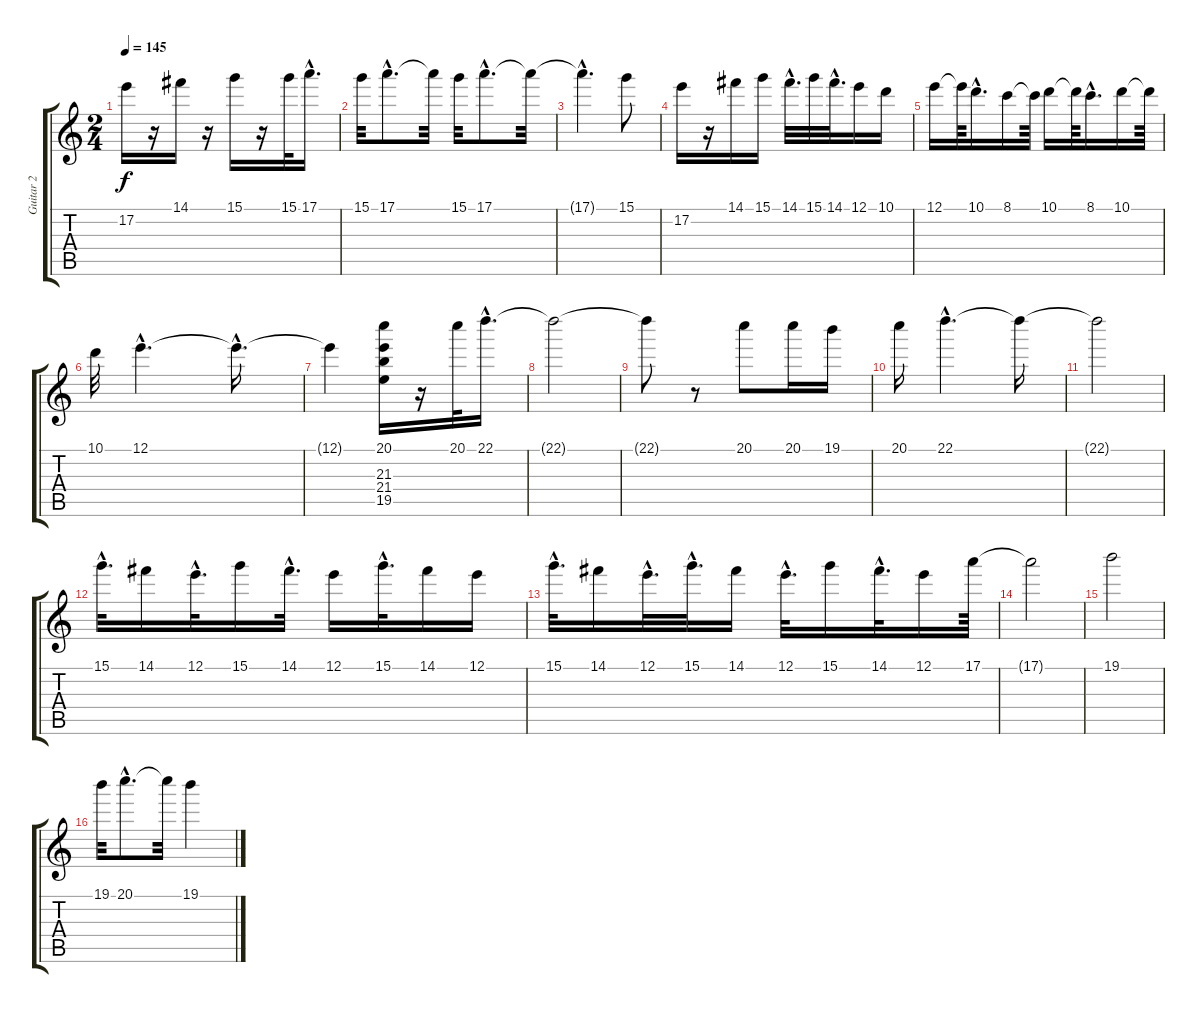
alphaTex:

\track ("Guitar 2" "Guitar 2") {instrument overdrivenguitar}
\staff {score tabs}
\tuning (E4 B3 G3 D3 A2 E2) {hide}
\ts (2 4)
\tempo 145
\clef g2
\ks c
17.2.16{dy f} r.16 14.1.16 r.16 15.1.16 r.16 15.1.32 17.1{hac}.16{d} |
15.1.32 17.1{hac}.8{d} 17.1{t}.32 15.1.32 17.1{hac}.8{d} 17.1{t}.32 |
17.1{hac t}.4{d} 15.1.8 |
17.2.16 r.16 14.1.16 15.1.16 14.1{hac}.32{d} 15.1.32 14.1{hac}.32{d} 12.1.16 10.1.16 |
12.1.16 12.1{t}.64 10.1{hac}.16{d} 8.1.16 8.1{t}.64 10.1.16 10.1{t}.64 8.1{hac}.16{d} 10.1.16 10.1{t}.64 |
10.1.32 12.1{hac}.4{d} 12.1{hac t}.16{d} |
12.1{t}.4 (20.1 21.3 21.4 19.5).16 r.16 20.1.32 22.1{hac}.16{d} |
22.1{t}.2 |
22.1{t}.8 r.8 20.1.8 20.1.16 19.1.16 |
20.1.16 22.1{hac}.4{d} 22.1{t}.16 |
22.1{t}.2 |
15.1{hac}.32{d} 14.1.16 12.1{hac}.32{d} 15.1.16 14.1{hac}.32{d} 12.1.16 15.1{hac}.32{d} 14.1.16 12.1.16 |
15.1{hac}.32{d} 14.1.16 12.1{hac}.32{d} 15.1{hac}.32{d} 14.1.16 12.1{hac}.32{d} 15.1.16 14.1{hac}.32{d} 12.1.16 17.1.64 |
17.1{t}.2 |
19.1.2 |
19.1.32 20.1{hac}.8{d} 20.1{t}.32 19.1.4
